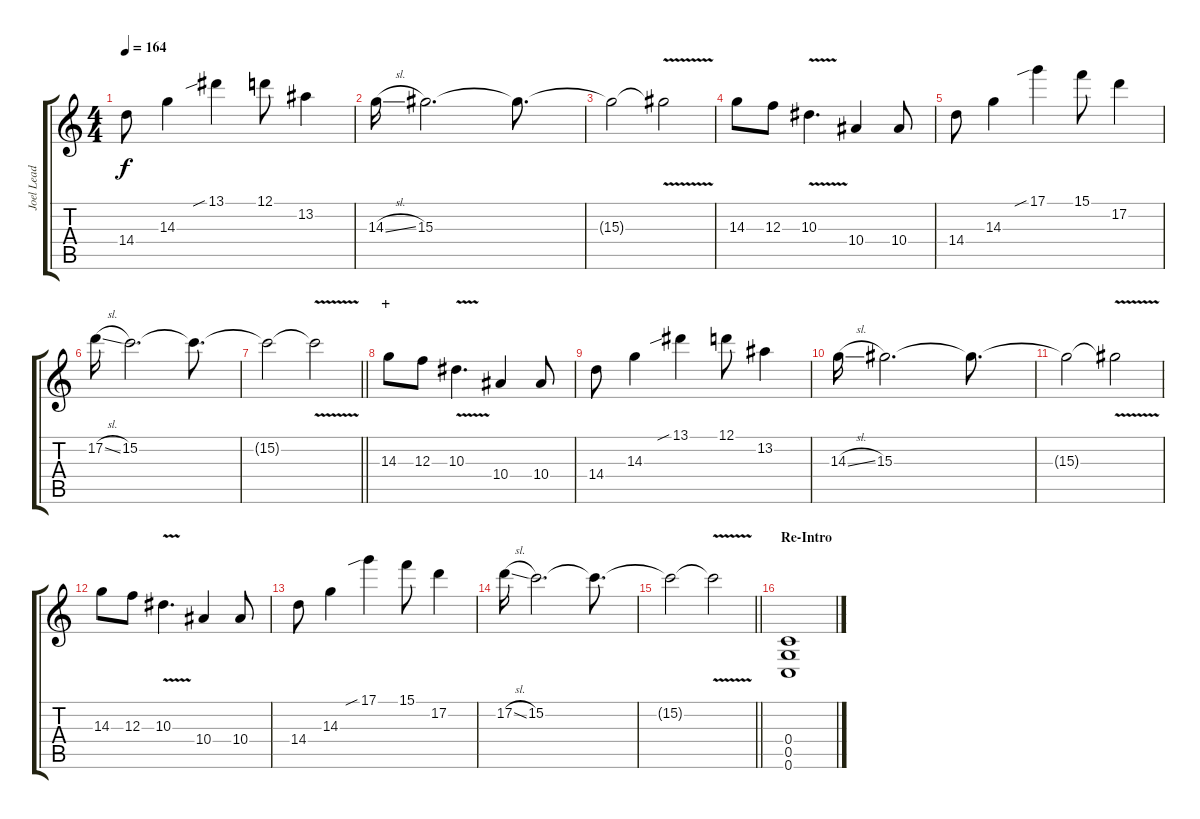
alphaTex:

\track ("Joel Lead" "Joel Lead") {instrument distortionguitar}
\staff {score tabs}
\tuning (D4 A3 F3 C3 G2 C2) {hide}
\ts (4 4)
\tempo 164
\clef g2
\ks c
14.4.8{dy f} 14.3.4 13.1{sib}.4 12.1.8 13.2.4 |
14.3{sl}.16 15.3.2{d} 15.3{t}.8{d} |
15.3{t}.2 15.3{v t}.2 |
14.3.8 12.3.8 10.3{v}.4{d} 10.4.4 10.4.8 |
14.4.8 14.3.4 17.1{sib}.4 15.1.8 17.2.4 |
17.2{sl}.16 15.2.2{d} 15.2{t}.8{d} |
\barLineRight lightlight
15.2{t}.2 15.2{v t}.2 |
\section ("" "+")
14.3.8 12.3.8 10.3{v}.4{d} 10.4.4 10.4.8 |
14.4.8 14.3.4 13.1{sib}.4 12.1.8 13.2.4 |
14.3{sl}.16 15.3.2{d} 15.3{t}.8{d} |
15.3{t}.2 15.3{v t}.2 |
14.3.8 12.3.8 10.3{v}.4{d} 10.4.4 10.4.8 |
14.4.8 14.3.4 17.1{sib}.4 15.1.8 17.2.4 |
17.2{sl}.16 15.2.2{d} 15.2{t}.8{d} |
\barLineRight lightlight
15.2{t}.2 15.2{v t}.2 |
\section ("" "Re-Intro")
(0.4 0.5 0.6).1
